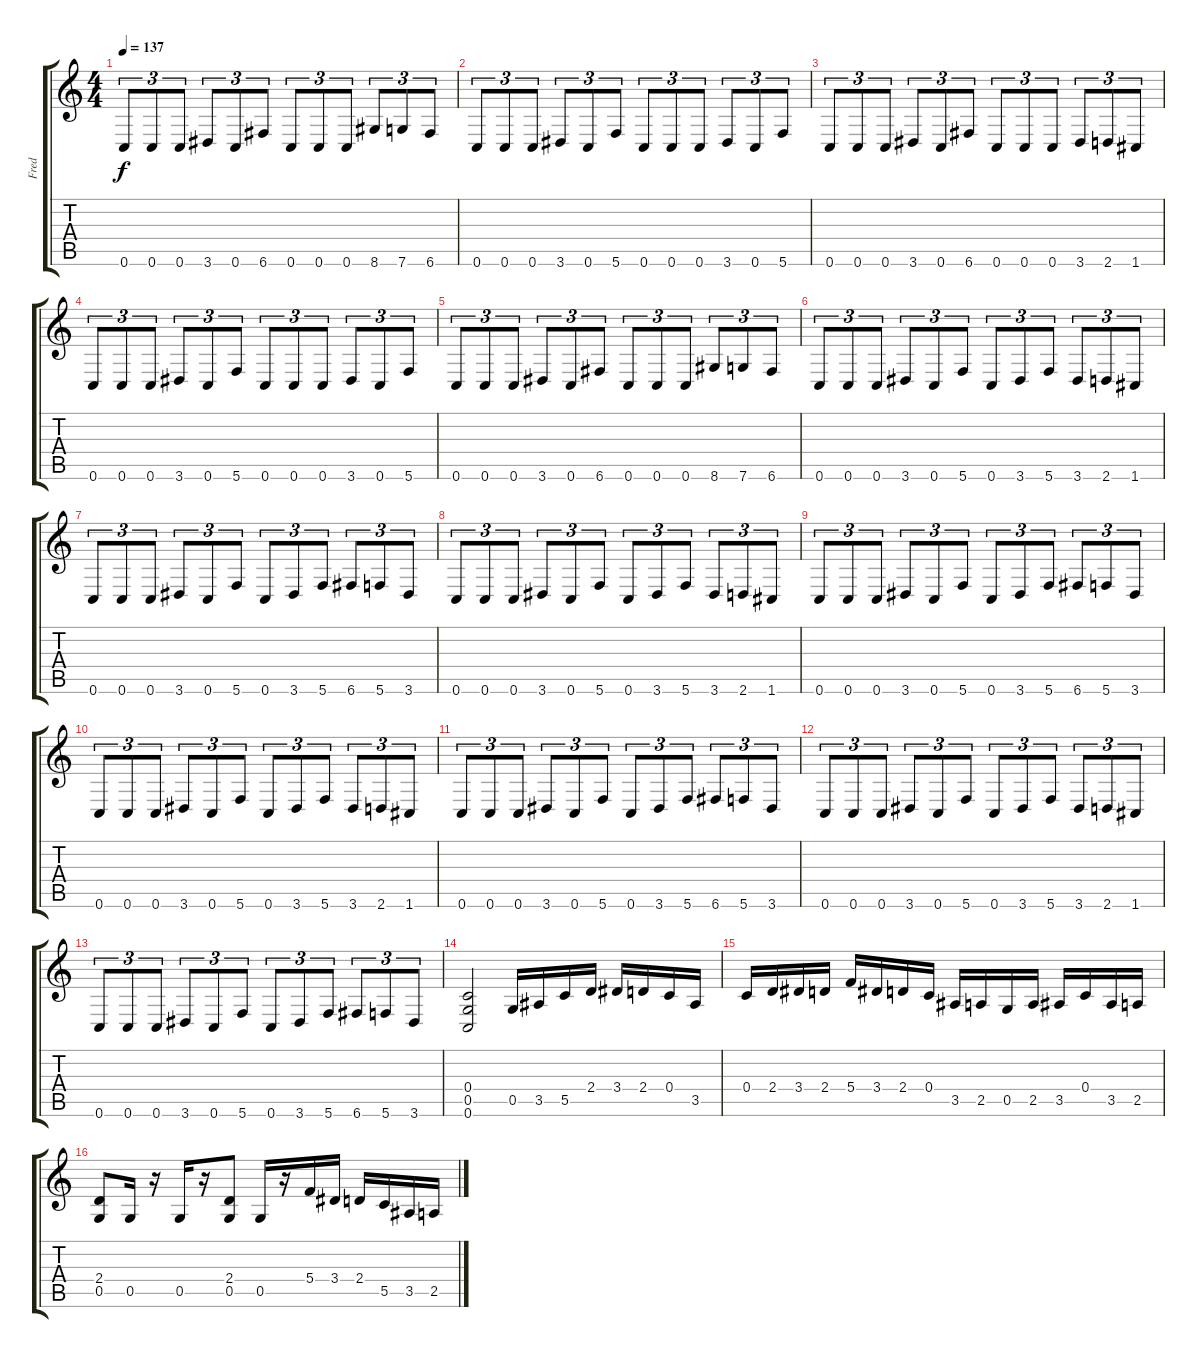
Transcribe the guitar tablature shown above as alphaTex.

\track ("Fred" "Fred") {instrument acousticguitarsteel}
\staff {score tabs}
\tuning (D4 A3 F3 C3 G2 C2) {hide}
\ts (4 4)
\tempo 137
\clef g2
\ks c
0.6.8{tu (3 2) dy f} 0.6.8{tu (3 2)} 0.6.8{tu (3 2)} 3.6.8{tu (3 2)} 0.6.8{tu (3 2)} 6.6.8{tu (3 2)} 0.6.8{tu (3 2)} 0.6.8{tu (3 2)} 0.6.8{tu (3 2)} 8.6.8{tu (3 2)} 7.6.8{tu (3 2)} 6.6.8{tu (3 2)} |
0.6.8{tu (3 2)} 0.6.8{tu (3 2)} 0.6.8{tu (3 2)} 3.6.8{tu (3 2)} 0.6.8{tu (3 2)} 5.6.8{tu (3 2)} 0.6.8{tu (3 2)} 0.6.8{tu (3 2)} 0.6.8{tu (3 2)} 3.6.8{tu (3 2)} 0.6.8{tu (3 2)} 5.6.8{tu (3 2)} |
0.6.8{tu (3 2)} 0.6.8{tu (3 2)} 0.6.8{tu (3 2)} 3.6.8{tu (3 2)} 0.6.8{tu (3 2)} 6.6.8{tu (3 2)} 0.6.8{tu (3 2)} 0.6.8{tu (3 2)} 0.6.8{tu (3 2)} 3.6.8{tu (3 2)} 2.6.8{tu (3 2)} 1.6.8{tu (3 2)} |
0.6.8{tu (3 2)} 0.6.8{tu (3 2)} 0.6.8{tu (3 2)} 3.6.8{tu (3 2)} 0.6.8{tu (3 2)} 5.6.8{tu (3 2)} 0.6.8{tu (3 2)} 0.6.8{tu (3 2)} 0.6.8{tu (3 2)} 3.6.8{tu (3 2)} 0.6.8{tu (3 2)} 5.6.8{tu (3 2)} |
0.6.8{tu (3 2)} 0.6.8{tu (3 2)} 0.6.8{tu (3 2)} 3.6.8{tu (3 2)} 0.6.8{tu (3 2)} 6.6.8{tu (3 2)} 0.6.8{tu (3 2)} 0.6.8{tu (3 2)} 0.6.8{tu (3 2)} 8.6.8{tu (3 2)} 7.6.8{tu (3 2)} 6.6.8{tu (3 2)} |
0.6.8{tu (3 2)} 0.6.8{tu (3 2)} 0.6.8{tu (3 2)} 3.6.8{tu (3 2)} 0.6.8{tu (3 2)} 5.6.8{tu (3 2)} 0.6.8{tu (3 2)} 3.6.8{tu (3 2)} 5.6.8{tu (3 2)} 3.6.8{tu (3 2)} 2.6.8{tu (3 2)} 1.6.8{tu (3 2)} |
0.6.8{tu (3 2)} 0.6.8{tu (3 2)} 0.6.8{tu (3 2)} 3.6.8{tu (3 2)} 0.6.8{tu (3 2)} 5.6.8{tu (3 2)} 0.6.8{tu (3 2)} 3.6.8{tu (3 2)} 5.6.8{tu (3 2)} 6.6.8{tu (3 2)} 5.6.8{tu (3 2)} 3.6.8{tu (3 2)} |
0.6.8{tu (3 2)} 0.6.8{tu (3 2)} 0.6.8{tu (3 2)} 3.6.8{tu (3 2)} 0.6.8{tu (3 2)} 5.6.8{tu (3 2)} 0.6.8{tu (3 2)} 3.6.8{tu (3 2)} 5.6.8{tu (3 2)} 3.6.8{tu (3 2)} 2.6.8{tu (3 2)} 1.6.8{tu (3 2)} |
0.6.8{tu (3 2)} 0.6.8{tu (3 2)} 0.6.8{tu (3 2)} 3.6.8{tu (3 2)} 0.6.8{tu (3 2)} 5.6.8{tu (3 2)} 0.6.8{tu (3 2)} 3.6.8{tu (3 2)} 5.6.8{tu (3 2)} 6.6.8{tu (3 2)} 5.6.8{tu (3 2)} 3.6.8{tu (3 2)} |
0.6.8{tu (3 2)} 0.6.8{tu (3 2)} 0.6.8{tu (3 2)} 3.6.8{tu (3 2)} 0.6.8{tu (3 2)} 5.6.8{tu (3 2)} 0.6.8{tu (3 2)} 3.6.8{tu (3 2)} 5.6.8{tu (3 2)} 3.6.8{tu (3 2)} 2.6.8{tu (3 2)} 1.6.8{tu (3 2)} |
0.6.8{tu (3 2)} 0.6.8{tu (3 2)} 0.6.8{tu (3 2)} 3.6.8{tu (3 2)} 0.6.8{tu (3 2)} 5.6.8{tu (3 2)} 0.6.8{tu (3 2)} 3.6.8{tu (3 2)} 5.6.8{tu (3 2)} 6.6.8{tu (3 2)} 5.6.8{tu (3 2)} 3.6.8{tu (3 2)} |
0.6.8{tu (3 2)} 0.6.8{tu (3 2)} 0.6.8{tu (3 2)} 3.6.8{tu (3 2)} 0.6.8{tu (3 2)} 5.6.8{tu (3 2)} 0.6.8{tu (3 2)} 3.6.8{tu (3 2)} 5.6.8{tu (3 2)} 3.6.8{tu (3 2)} 2.6.8{tu (3 2)} 1.6.8{tu (3 2)} |
0.6.8{tu (3 2)} 0.6.8{tu (3 2)} 0.6.8{tu (3 2)} 3.6.8{tu (3 2)} 0.6.8{tu (3 2)} 5.6.8{tu (3 2)} 0.6.8{tu (3 2)} 3.6.8{tu (3 2)} 5.6.8{tu (3 2)} 6.6.8{tu (3 2)} 5.6.8{tu (3 2)} 3.6.8{tu (3 2)} |
(0.4 0.5 0.6).2 0.5.16 3.5.16 5.5.16 2.4.16 3.4.16 2.4.16 0.4.16 3.5.16 |
0.4.16 2.4.16 3.4.16 2.4.16 5.4.16 3.4.16 2.4.16 0.4.16 3.5.16 2.5.16 0.5.16 2.5.16 3.5.16 0.4.16 3.5.16 2.5.16 |
(2.4 0.5).8 0.5.16 r.16 0.5.16 r.16 (2.4 0.5).8 0.5.16 r.16 5.4.16 3.4.16 2.4.16 5.5.16 3.5.16 2.5.16
